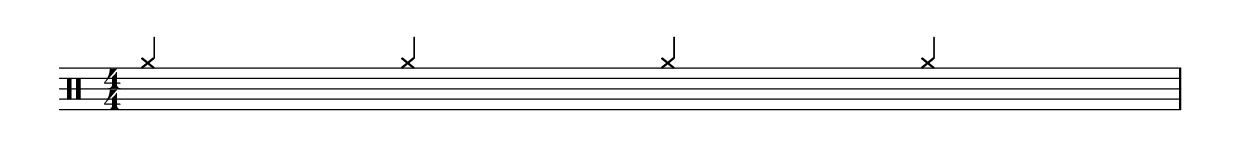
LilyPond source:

\version "2.18.2"
\include "../layout/layout.ly"

\score {
  \new DrumStaff <<
    \drummode {
      \time 4/4
      <<
        \new DrumVoice {
          \voiceUP
          hh4 hh4 hh4 hh4
        }
      >>
    }
  >>
}
